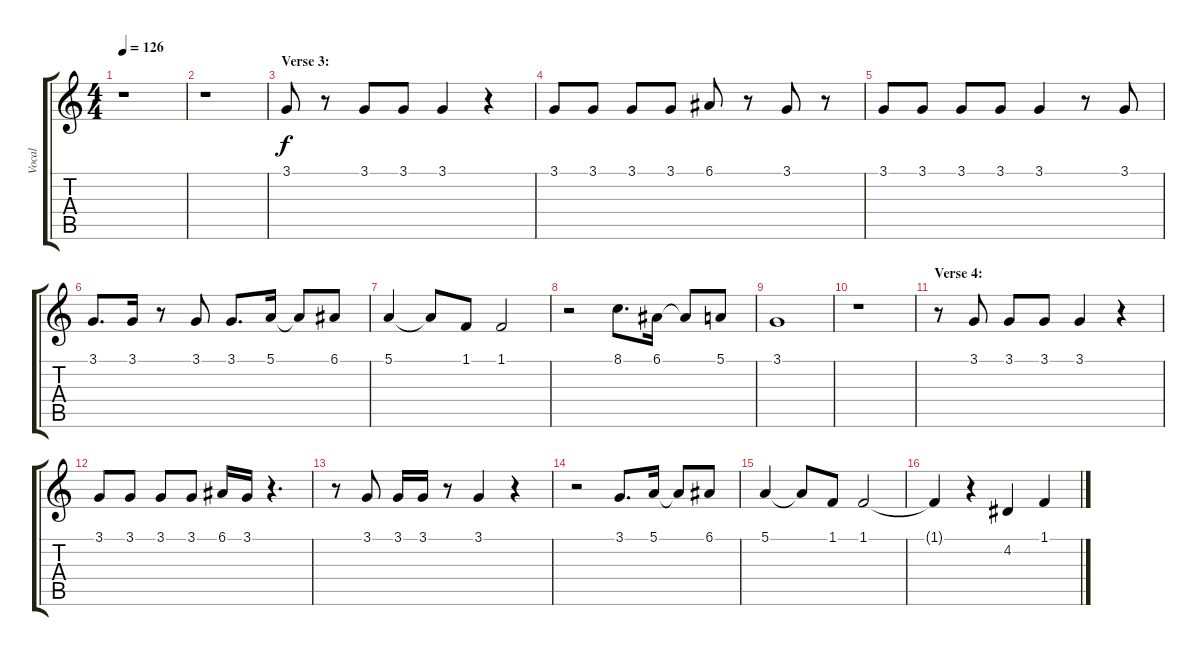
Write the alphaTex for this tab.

\track ("Vocal" "Vocal") {instrument oboe}
\staff {score tabs}
\tuning (E4 B3 G3 D3 A2 E2) {hide}
\ts (4 4)
\tempo 126
\clef g2
\ks c
r.1{dy f} |
r.1 |
\section ("" "Verse 3:")
3.1.8 r.8 3.1.8 3.1.8 3.1.4 r.4 |
3.1.8 3.1.8 3.1.8 3.1.8 6.1.8 r.8 3.1.8 r.8 |
3.1.8 3.1.8 3.1.8 3.1.8 3.1.4 r.8 3.1.8 |
3.1.8{d} 3.1.16 r.8 3.1.8 3.1.8{d} 5.1.16 5.1{t}.8 6.1.8 |
5.1.4 5.1{t}.8 1.1.8 1.1.2 |
r.2 8.1.8{d} 6.1.16 6.1{t}.8 5.1.8 |
3.1.1 |
r.1 |
\section ("" "Verse 4:")
r.8 3.1.8 3.1.8 3.1.8 3.1.4 r.4 |
3.1.8 3.1.8 3.1.8 3.1.8 6.1.16 3.1.16 r.4{d} |
r.8 3.1.8 3.1.16 3.1.16 r.8 3.1.4 r.4 |
r.2 3.1.8{d} 5.1.16 5.1{t}.8 6.1.8 |
5.1.4 5.1{t}.8 1.1.8 1.1.2 |
1.1{t}.4 r.4 4.2.4 1.1.4
